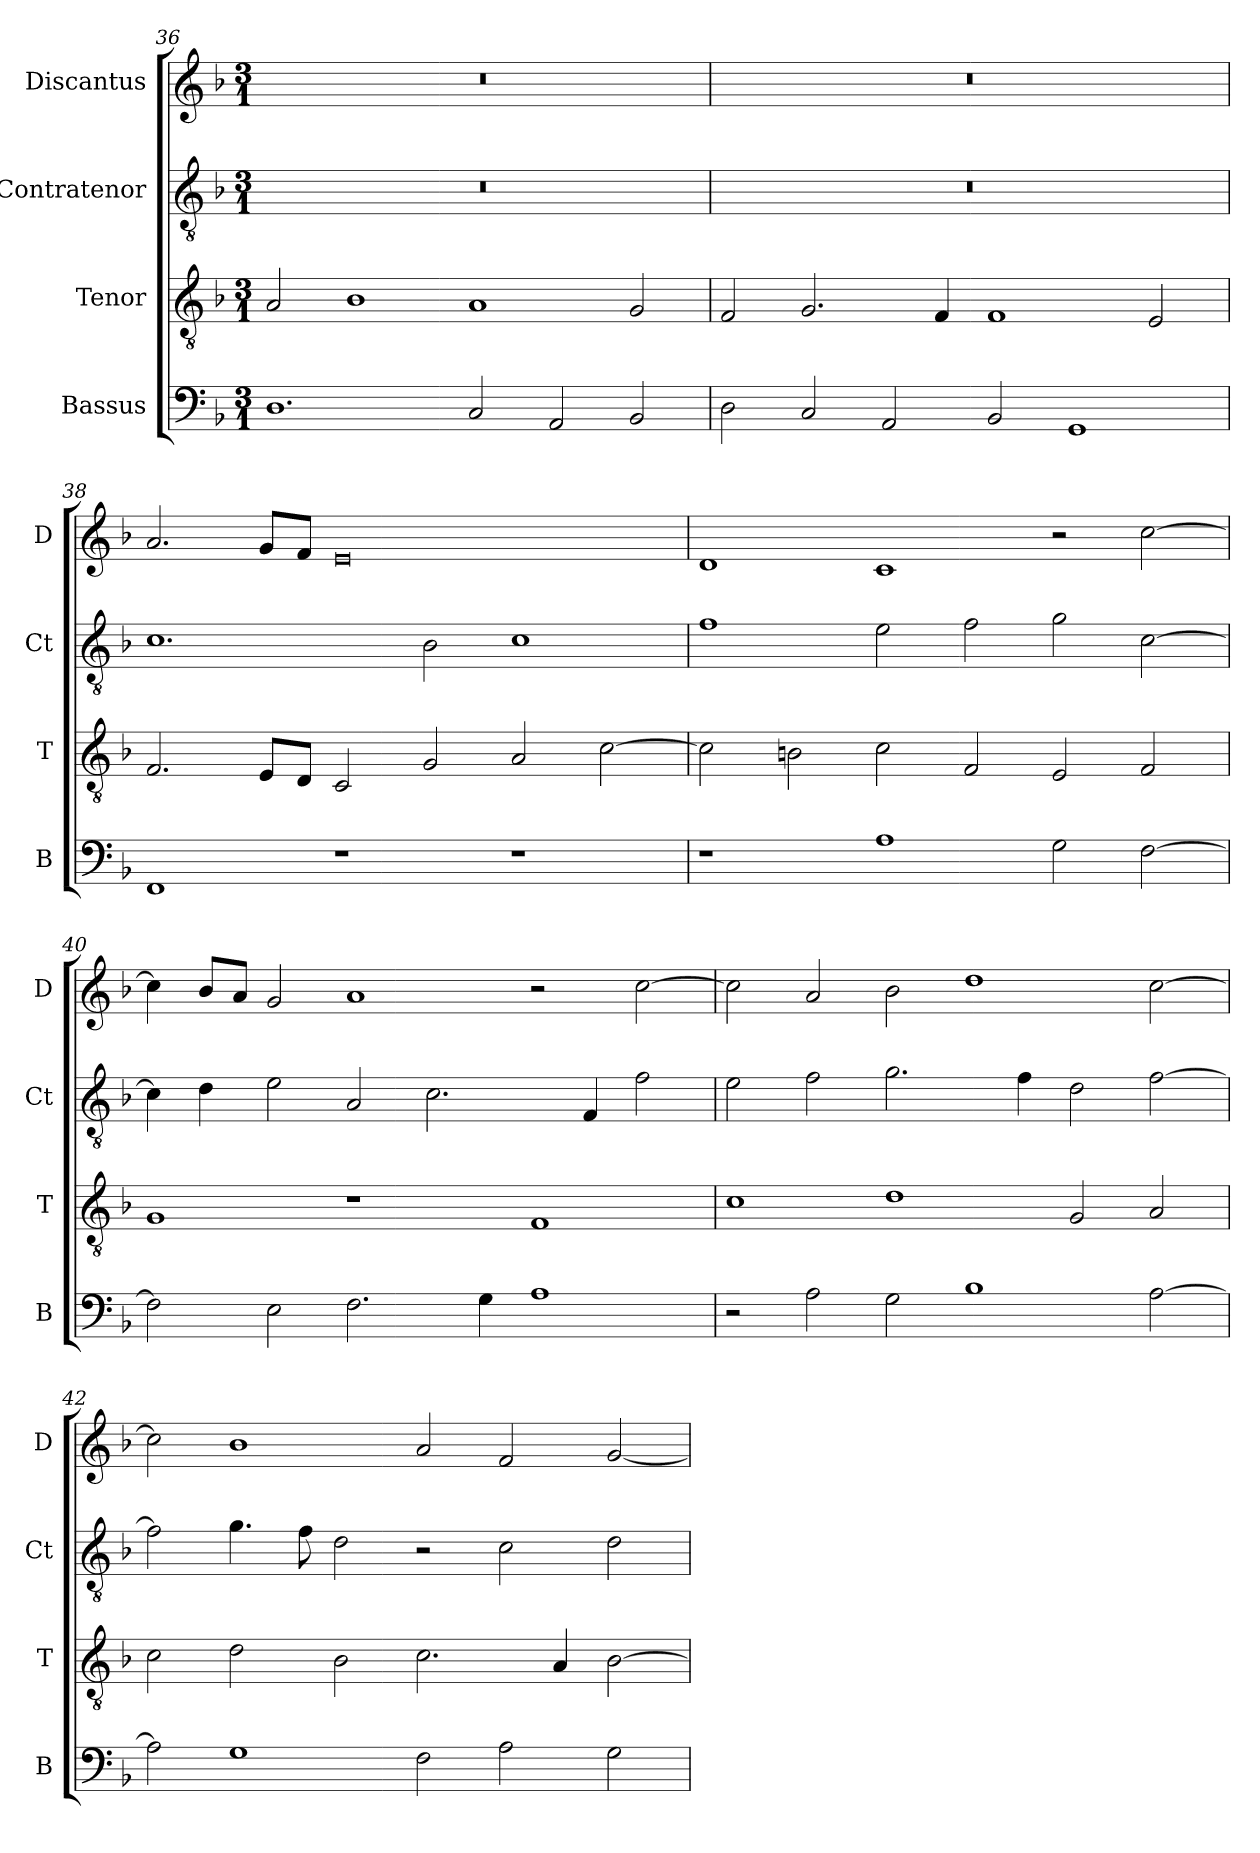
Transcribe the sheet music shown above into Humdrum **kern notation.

**kern	**kern	**kern	**kern
*part4	*part3	*part2	*part1
*staff4	*staff3	*staff2	*staff1
*I"Bassus	*I"Tenor	*I"Contratenor	*I"Discantus
*I'B	*I'T	*I'Ct	*I'D
*clefF4	*clefGv2	*clefGv2	*clefG2
*k[b-]	*k[b-]	*k[b-]	*k[b-]
*M3/1	*M3/1	*M3/1	*M3/1
=36	=36	=36	=36
1.D	2A/	0.r	0.r
.	1B-	.	.
2C/	1A	.	.
2AA/	.	.	.
2BB-/	2G/	.	.
=37	=37	=37	=37
2D\	2F/	0.r	0.r
2C/	2.G/	.	.
2AA/	.	.	.
.	4F/	.	.
2BB-/	1F	.	.
1GG	.	.	.
.	2E/	.	.
=38	=38	=38	=38
1FF	2.F/	1.c	2.a/
.	8E/L	.	8g/L
.	8D/J	.	8f/J
1r	2C/	.	0e
.	2G/	2B-\	.
1r	2A/	1c	.
.	[2c\	.	.
=39	=39	=39	=39
1r	2c\]	1f	1d
.	2Bn\	.	.
1A	2c\	2e\	1c
.	2F/	2f\	.
2G\	2E/	2g\	2r
[2F\	2F/	[2c\	[2cc\
=40	=40	=40	=40
2F\]	1G	4c\]	4cc\]
.	.	4d\	8b-/L
.	.	.	8a/J
2E\	.	2e\	2g/
2.F\	1r	2A/	1a
.	.	2.c\	.
4G\	.	.	.
1A	1F	.	2r
.	.	4F/	.
.	.	2f\	[2cc\
=41	=41	=41	=41
2r	1c	2e\	2cc\]
2A\	.	2f\	2a/
2G\	1d	2.g\	2b-\
1B-	.	.	1dd
.	.	4f\	.
.	2G/	2d\	.
[2A\	2A/	[2f\	[2cc\
=42	=42	=42	=42
2A\]	2c\	2f\]	2cc\]
1G	2d\	4.g\	1b-
.	.	8f\	.
.	2B-\	2d\	.
2F\	2.c\	2r	2a/
2A\	.	2c\	2f/
.	4A/	.	.
2G\	[2B-\	2d\	[2g/
=	=	=	=
*-	*-	*-	*-
